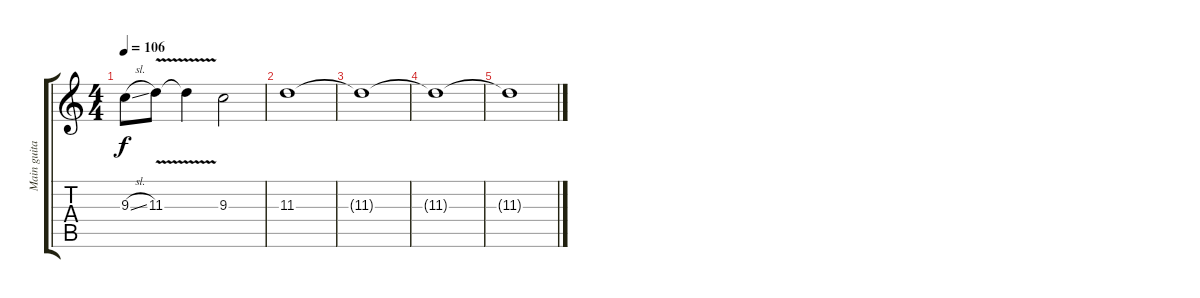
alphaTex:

\track ("Main guitar" "Main guita") {instrument distortionguitar}
\staff {score tabs}
\tuning (C4 G3 Eb3 Bb2 F2 C2) {hide}
\ts (4 4)
\tempo 106
\clef g2
\ks c
9.3{sl}.8{dy f} 11.3{v}.8 11.3{t}.4 9.3.2 |
11.3.1{volume 0} |
11.3{t}.1 |
11.3{t}.1 |
11.3{t}.1
